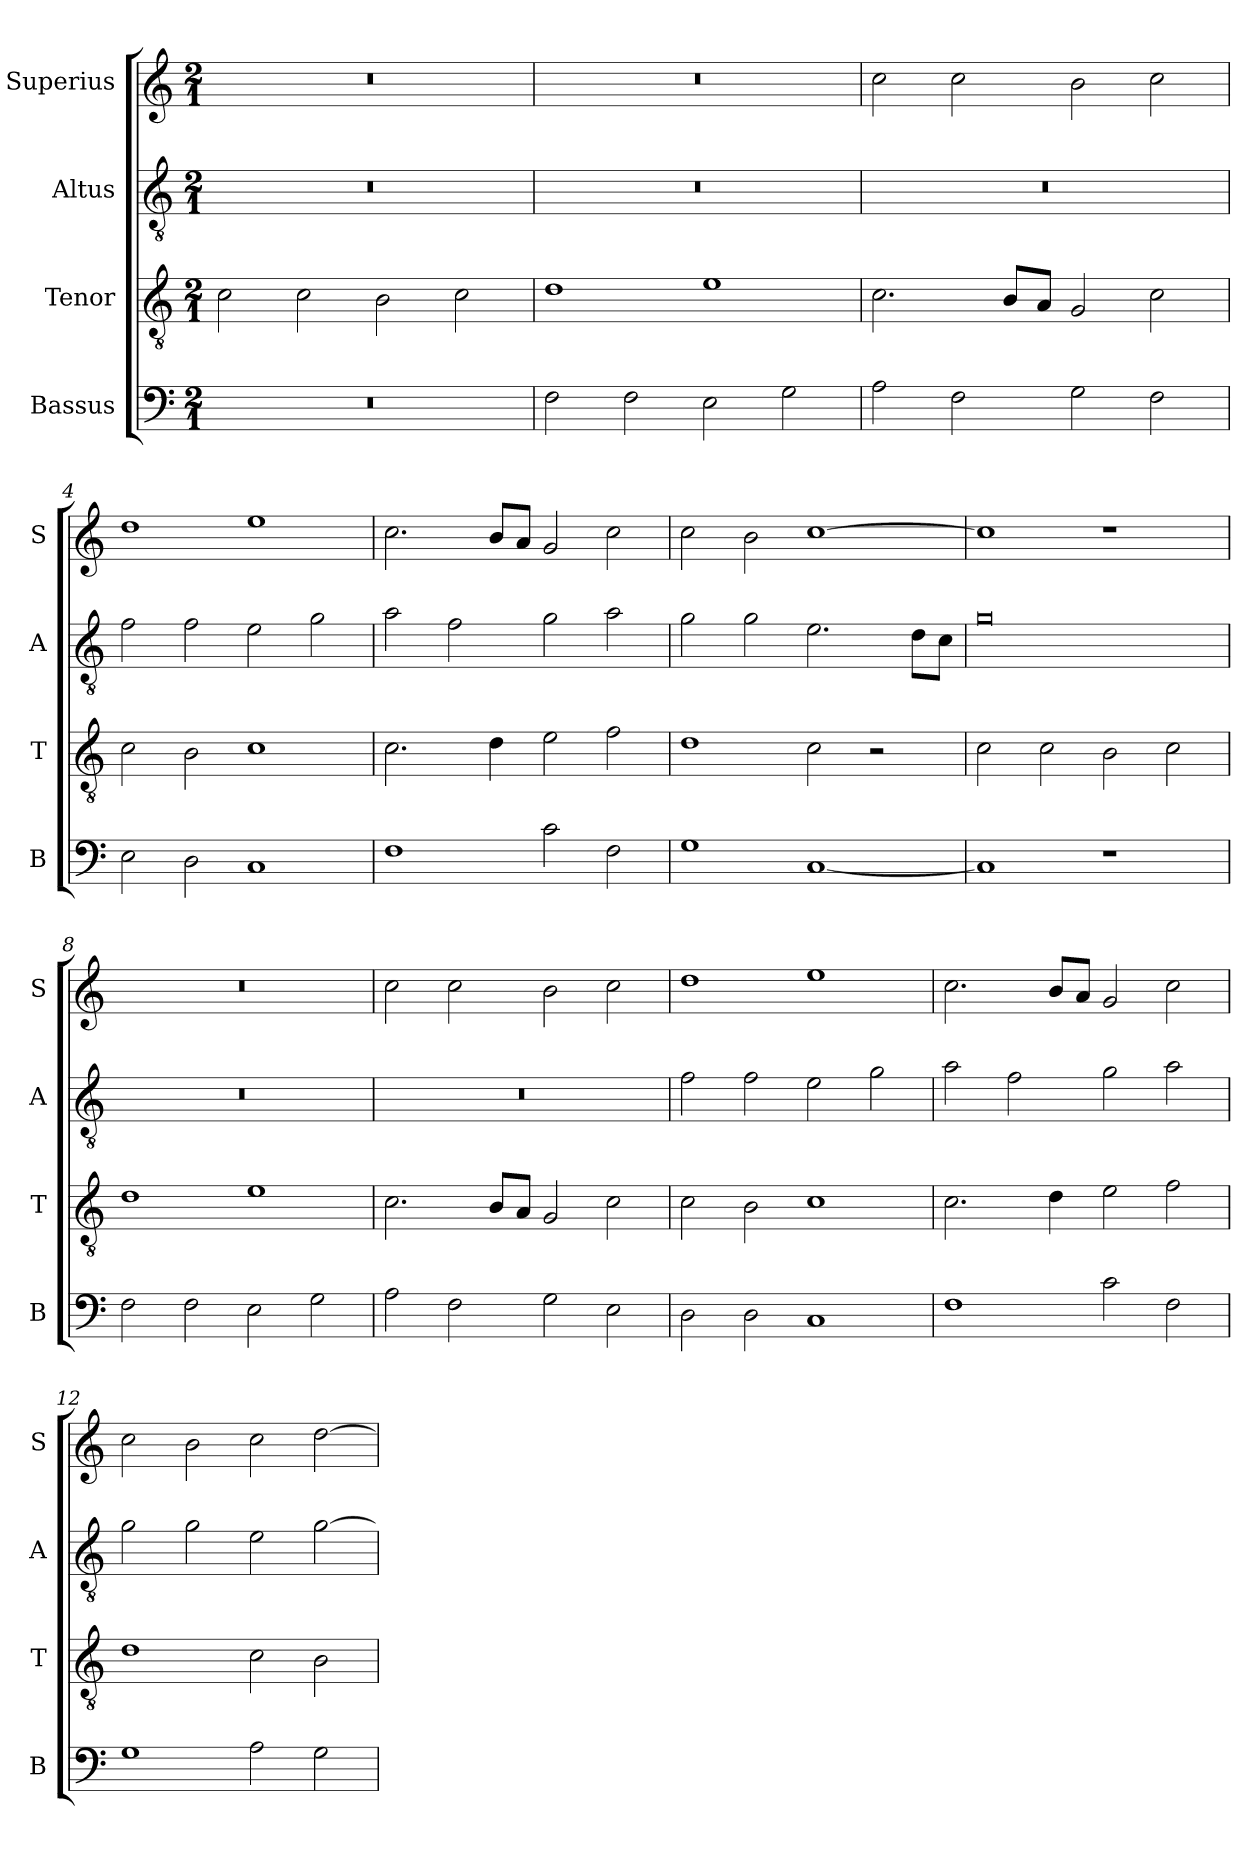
**kern	**kern	**kern	**kern
*part4	*part3	*part2	*part1
*staff4	*staff3	*staff2	*staff1
*I"Bassus	*I"Tenor	*I"Altus	*I"Superius
*I'B	*I'T	*I'A	*I'S
*clefF4	*clefGv2	*clefGv2	*clefG2
*k[]	*k[]	*k[]	*k[]
*M2/1	*M2/1	*M2/1	*M2/1
=1	=1	=1	=1
0r	2c\	0r	0r
.	2c\	.	.
.	2B\	.	.
.	2c\	.	.
=2	=2	=2	=2
2F\	1d	0r	0r
2F\	.	.	.
2E\	1e	.	.
2G\	.	.	.
=3	=3	=3	=3
2A\	2.c\	0r	2cc\
2F\	.	.	2cc\
.	8B/L	.	.
.	8A/J	.	.
2G\	2G/	.	2b\
2F\	2c\	.	2cc\
=4	=4	=4	=4
2E\	2c\	2f\	1dd
2D\	2B\	2f\	.
1C	1c	2e\	1ee
.	.	2g\	.
=5	=5	=5	=5
1F	2.c\	2a\	2.cc\
.	.	2f\	.
.	4d\	.	8b/L
.	.	.	8a/J
2c\	2e\	2g\	2g/
2F\	2f\	2a\	2cc\
=6	=6	=6	=6
1G	1d	2g\	2cc\
.	.	2g\	2b\
[1C	2c\	2.e\	[1cc
.	2r	.	.
.	.	8d\L	.
.	.	8c\J	.
=7	=7	=7	=7
1C]	2c\	0g	1cc]
.	2c\	.	.
1r	2B\	.	1r
.	2c\	.	.
=8	=8	=8	=8
2F\	1d	0r	0r
2F\	.	.	.
2E\	1e	.	.
2G\	.	.	.
=9	=9	=9	=9
2A\	2.c\	0r	2cc\
2F\	.	.	2cc\
.	8B/L	.	.
.	8A/J	.	.
2G\	2G/	.	2b\
2E\	2c\	.	2cc\
=10	=10	=10	=10
2D\	2c\	2f\	1dd
2D\	2B\	2f\	.
1C	1c	2e\	1ee
.	.	2g\	.
=11	=11	=11	=11
1F	2.c\	2a\	2.cc\
.	.	2f\	.
.	4d\	.	8b/L
.	.	.	8a/J
2c\	2e\	2g\	2g/
2F\	2f\	2a\	2cc\
=12	=12	=12	=12
1G	1d	2g\	2cc\
.	.	2g\	2b\
2A\	2c\	2e\	2cc\
2G\	2B\	[2g\	[2dd\
=	=	=	=
*-	*-	*-	*-
